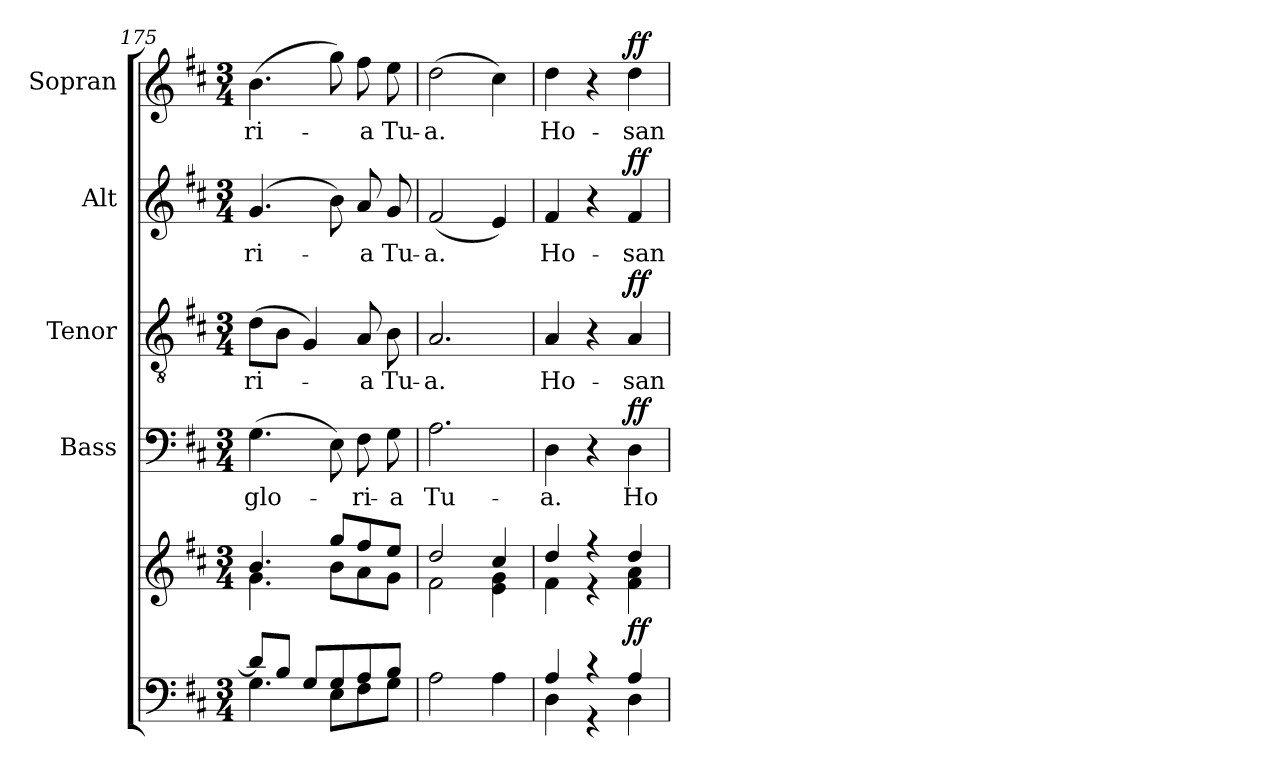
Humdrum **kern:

**kern	**kern	**dynam	**kern	**text	**dynam	**kern	**text	**dynam	**kern	**text	**dynam	**kern	**text	**dynam
*part5	*part5	*part5	*part4	*part4	*part4	*part3	*part3	*part3	*part2	*part2	*part2	*part1	*part1	*part1
*staff6	*staff5	*staff5/6	*staff4	*staff4	*staff4	*staff3	*staff3	*staff3	*staff2	*staff2	*staff2	*staff1	*staff1	*staff1
*	*	*	*I"Bass	*	*	*I"Tenor	*	*	*I"Alt	*	*	*I"Sopran	*	*
*	*	*	*I'B.	*	*	*I'T.	*	*	*I'A.	*	*	*I'S.	*	*
*clefF4	*clefG2	*	*clefF4	*	*	*clefGv2	*	*	*clefG2	*	*	*clefG2	*	*
*k[f#c#]	*k[f#c#]	*	*k[f#c#]	*	*	*k[f#c#]	*	*	*k[f#c#]	*	*	*k[f#c#]	*	*
*D:	*D:	*	*D:	*	*	*D:	*	*	*D:	*	*	*D:	*	*
*M3/4	*M3/4	*	*M3/4	*	*	*M3/4	*	*	*M3/4	*	*	*M3/4	*	*
=175	=175	=175	=175	=175	=175	=175	=175	=175	=175	=175	=175	=175	=175	=175
*^	*^	*	*	*	*	*	*	*	*	*	*	*	*	*
!	!	!	!	!	!	!LO:LY:b	!	!	!LO:LY:b	!	!	!LO:LY:b	!	!	!LO:LY:b	!
8d/L]	4.G\	4.b/	4.g\	.	(>4.G\	glo-	.	(>8d\L	-ri-	.	(4.g/	-ri-	.	(>4.b\	-ri-	.
8B/J	.	.	.	.	.	.	.	8B\J	.	.	.	.	.	.	.	.
8G/L	.	.	.	.	.	.	.	4G/)	.	.	.	.	.	.	.	.
8G/	8E\L	8gg/L	8b\L	.	8E\)	.	.	.	.	.	8b\)	.	.	8gg\)	.	.
!	!	!	!	!	!	!LO:LY:b	!	!	!LO:LY:b	!	!	!LO:LY:b	!	!	!LO:LY:b	!
8A/	8F#\	8ff#/	8a\	.	8F#\	-ri-	.	8A/	-a	.	8a/	-a	.	8ff#\	-a	.
!	!	!	!	!	!	!LO:LY:b	!	!	!LO:LY:b	!	!	!LO:LY:b	!	!	!LO:LY:b	!
8B/J	8G\J	8ee/J	8g\J	.	8G\	-a	.	8B\	Tu-	.	8g/	Tu-	.	8ee\	Tu-	.
=176	=176	=176	=176	=176	=176	=176	=176	=176	=176	=176	=176	=176	=176	=176	=176	=176
!	!	!	!	!	!	!LO:LY:b	!	!	!LO:LY:b	!	!	!LO:LY:b	!	!	!LO:LY:b	!
*v	*v	*	*	*	*	*	*	*	*	*	*	*	*	*	*	*
2A\	2dd/	2f#\	.	2.A\	Tu-	.	2.A/	-a.	.	(<2f#/	-a.	.	(>2dd\	-a.	.
4A\	4cc#/	4e\ 4g\	.	.	.	.	.	.	.	4e/)	.	.	4cc#\)	.	.
=177	=177	=177	=177	=177	=177	=177	=177	=177	=177	=177	=177	=177	=177	=177	=177
*^	*	*	*	*	*	*	*	*	*	*	*	*	*	*	*
!	!	!	!	!	!	!LO:LY:b	!	!	!LO:LY:b	!	!	!LO:LY:b	!	!	!LO:LY:b	!
4A/	4D\	4dd/	4f#\	.	4D\	-a.	.	4A/	Ho-	.	4f#/	Ho-	.	4dd\	Ho-	.
4r	4r	4r	4r	.	4r	.	.	4r	.	.	4r	.	.	4r	.	.
!	!	!	!	!LO:DY:b	!	!LO:LY:b	!LO:DY:a	!	!LO:LY:b	!LO:DY:a	!	!LO:LY:b	!LO:DY:a	!	!LO:LY:b	!LO:DY:a
4A/	4D\	4dd/	4f#\ 4a\	ff	4D\	Ho-	ff	4A/	-san-	ff	4f#/	-san-	ff	4dd\	-san-	ff
*v	*v	*	*	*	*	*	*	*	*	*	*	*	*	*	*	*
*	*v	*v	*	*	*	*	*	*	*	*	*	*	*	*	*
=	=	=	=	=	=	=	=	=	=	=	=	=	=	=
*-	*-	*-	*-	*-	*-	*-	*-	*-	*-	*-	*-	*-	*-	*-
